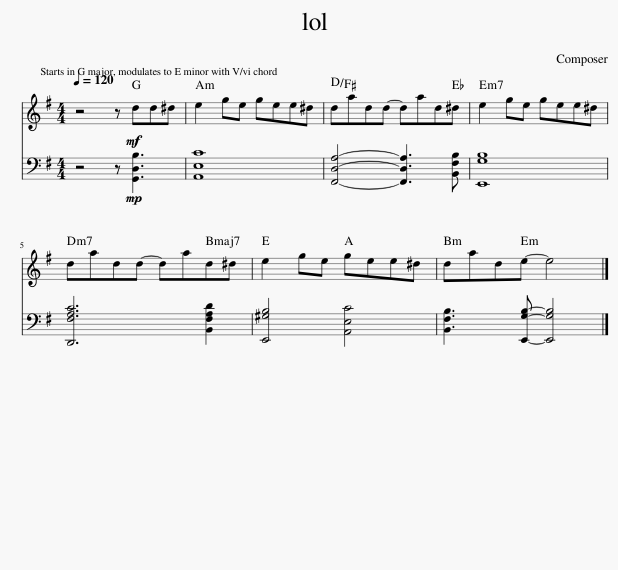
X:1
%%score { 1 | 2 }
L:1/8
M:4/4
I:linebreak $
K:G
V:1 treble
V:2 bass
V:1
 z4 z!mf![Q:1/4=120] dd^d | e2 ge gee^d | dadd- dad^d | e2 ge gee^d |$ dadd- dad^d | %5
 e2 ge gee^d | dade- e4 |] %7
V:2
 z4 z!mp! [G,,D,B,]3 | [A,,E,C]8 | [F,,D,A,]4- [F,,D,A,]3 [B,,F,B,] | [E,,G,B,]8 |$ [D,,F,A,C]6 [B,,F,A,D]2 | %5
 [E,,^G,B,]4 [A,,E,C]4 | [B,,F,B,]3 [E,,G,B,]- [E,,G,B,]4 |] %7
